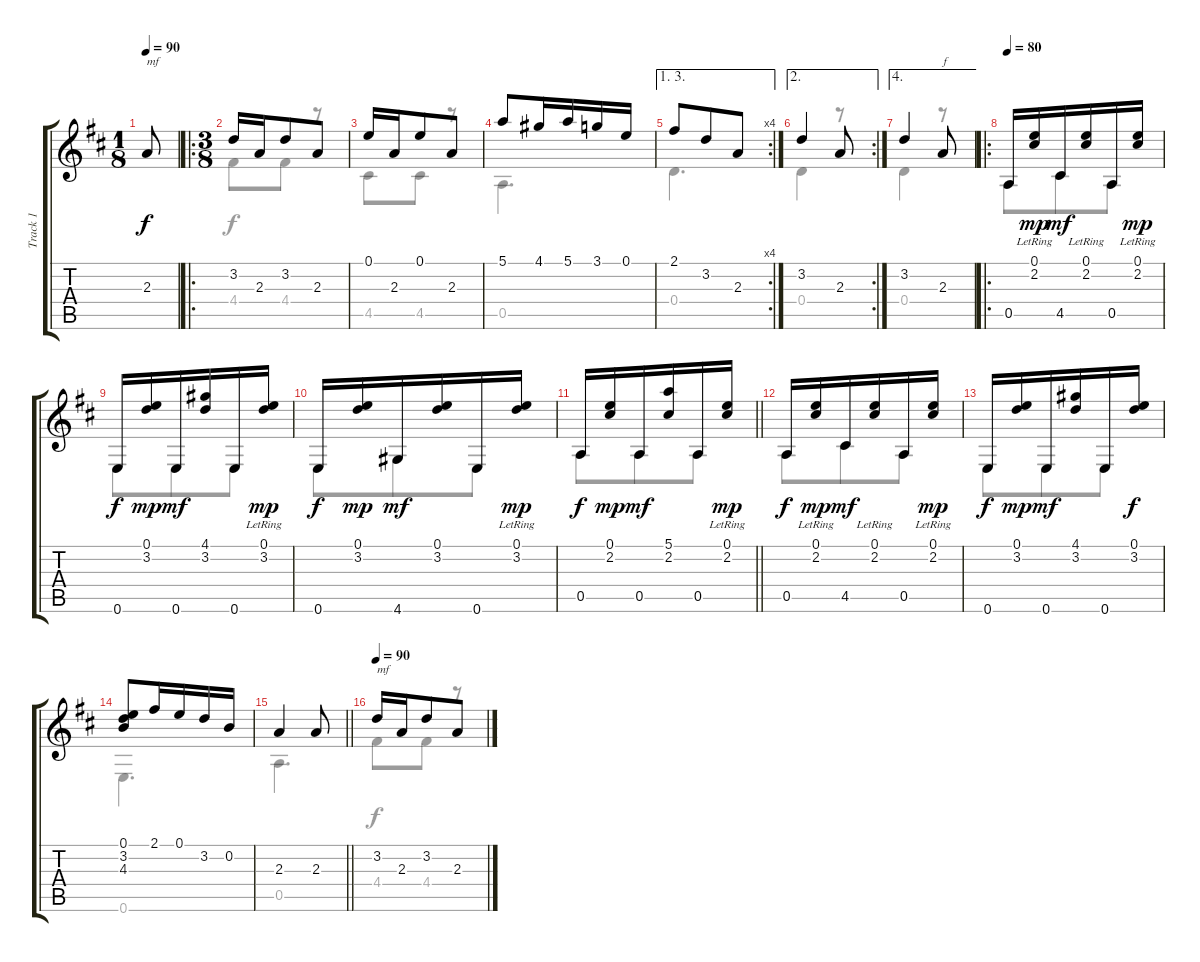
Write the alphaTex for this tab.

\track ("Track 1" "Track 1") {instrument acousticguitarnylon}
\staff {score tabs}
\tuning (E4 B3 G3 D3 A2 E2) {hide}
\voice
\ts (1 8)
\tempo 90
\clef g2
\ks d
2.3.8{txt "mf" dy f volume 12 instrument acousticguitarnylon} |
\ro
\ts (3 8)
3.2.16 2.3.16{beam merge} 3.2.8 2.3.8 |
0.1.16 2.3.16{beam merge} 0.1.8 2.3.8 |
5.1.8{beam merge} 4.1.16{beam merge} 5.1.16{beam merge} 3.1.16 0.1.16 |
\ae (1 3)
\rc 4
2.1.8 3.2.8 2.3.8 |
\ae 2
\rc 2
3.2.4 2.3.8 |
\ae 4
3.2.4 2.3.8{txt "f" volume 16} |
\ro
\tempo 80
0.5.16 (0.1{lr} 2.2{lr}).16{dy mp beam merge} 4.5.16{dy mf} (0.1{lr} 2.2{lr}).16{beam merge} 0.5.16 (0.1{lr} 2.2{lr}).16{dy mp} |
0.6.16{dy f} (0.1 3.2).16{dy mp beam merge} 0.6.16{dy mf} (4.1 3.2).16{beam merge} 0.6.16 (0.1{lr} 3.2{lr}).16{dy mp} |
0.6.16{dy f} (0.1 3.2).16{dy mp beam merge} 4.6.16{dy mf} (0.1 3.2).16{beam merge} 0.6.16 (0.1{lr} 3.2{lr}).16{dy mp} |
\barLineRight lightlight
0.5.16{dy f} (0.1 2.2).16{dy mp beam merge} 0.5.16{dy mf} (5.1 2.2).16{beam merge} 0.5.16{beam merge} (0.1{lr} 2.2{lr}).16{dy mp} |
0.5.16{dy f} (0.1{lr} 2.2{lr}).16{dy mp beam merge} 4.5.16{dy mf} (0.1{lr} 2.2{lr}).16{beam merge} 0.5.16 (0.1{lr} 2.2{lr}).16{dy mp} |
0.6.16{dy f} (0.1 3.2).16{dy mp beam merge} 0.6.16{dy mf} (4.1 3.2).16{beam merge} 0.6.16 (0.1 3.2).16{dy f} |
(0.1 3.2 4.3).8{beam merge} 2.1.16{beam merge} 0.1.16{beam merge} 3.2.16 0.2.16 |
\barLineRight lightlight
2.3.4 2.3.8 |
\tempo 90
3.2.16{txt "mf" volume 12} 2.3.16{beam merge} 3.2.8 2.3.8
\voice
\clef g2
\ottava regular
\simile none
\ks d
|
4.4.8{beam merge} 4.4.8 r.8 |
4.5.8{beam merge} 4.5.8 r.8 |
0.5.4{d} |
0.4.4{d} |
0.4.4 r.8 |
0.4.4 r.8 |
0.5.8 4.5.8{dy mf} 0.5.8 |
0.6.8{dy f} 0.6.8{dy mf} 0.6.8 |
0.6.8{dy f} 4.6.8{dy mf} 0.6.8 |
\barLineRight lightlight
0.5.8{dy f} 0.5.8{dy mf} 0.5.8 |
0.5.8{dy f} 4.5.8{dy mf} 0.5.8 |
0.6.8{dy f} 0.6.8{dy mf} 0.6.8 |
0.6.4{d} |
\barLineRight lightlight
0.5.4{d} |
4.4.8{dy f beam merge} 4.4.8 r.8
